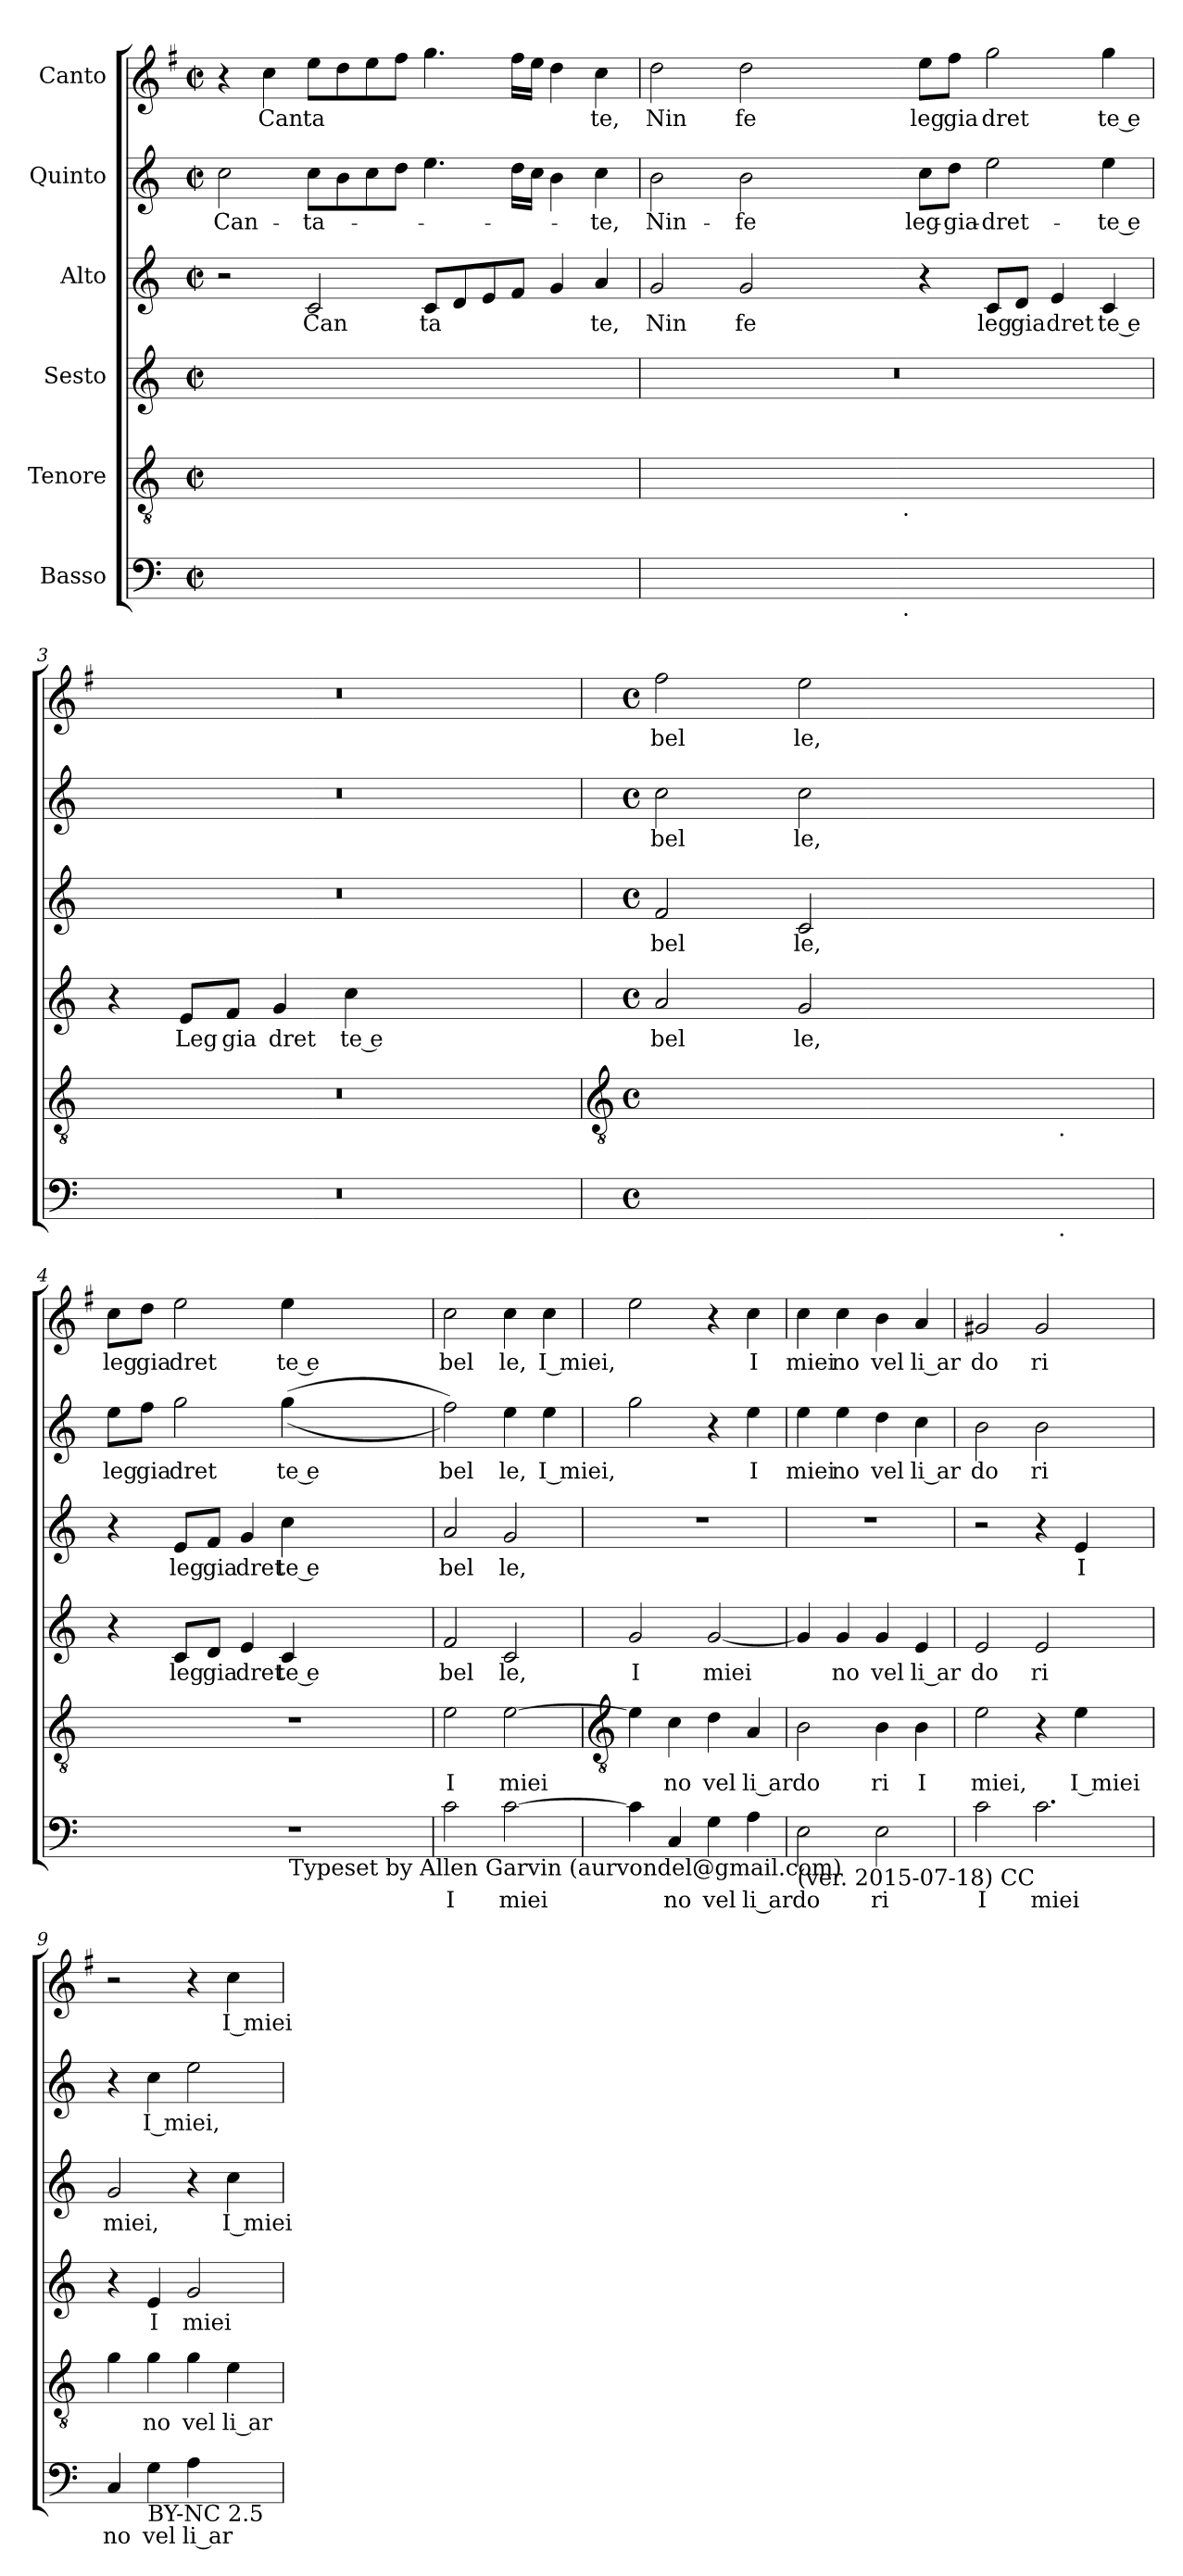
**kern	**text	**kern	**text	**kern	**text	**kern	**text	**kern	**text	**kern	**text
*part6	*part6	*part5	*part5	*part4	*part4	*part3	*part3	*part2	*part2	*part1	*part1
*staff6	*staff6	*staff5	*staff5	*staff4	*staff4	*staff3	*staff3	*staff2	*staff2	*staff1	*staff1
*I"Basso	*	*I"Tenore	*	*I"Sesto	*	*I"Alto	*	*I"Quinto	*	*I"Canto	*
*clefF4	*	*clefGv2	*	*clefG2	*	*clefG2	*	*clefG2	*	*clefG2	*
*	*	*	*	*	*	*	*	*	*	*ITrd-3c-5	*
*k[]	*	*k[]	*	*k[]	*	*k[]	*	*k[]	*	*k[]	*
*C:	*	*C:	*	*C:	*	*C:	*	*C:	*	*C:	*
*M4/2	*	*M4/2	*	*M4/2	*	*M4/2	*	*M4/2	*	*M4/2	*
*met(c|)	*	*met(c|)	*	*met(c|)	*	*met(c|)	*	*met(c|)	*	*met(c|)	*
=1	=1	=1	=1	=1	=1	=1	=1	=1	=1	=1	=1
!	!	!	!	!	!	!	!	!	!LO:LY:b	!	!
4ryy	.	4ryy	.	4ryy	.	2r	.	2cc\	Can-	4r	.
!	!	!	!	!	!	!	!	!	!	!	!LO:LY:b
4ryy	.	4ryy	.	4ryy	.	.	.	.	.	4ff\	Can
!	!	!	!	!	!	!	!LO:LY:b	!	!LO:LY:b	!	!LO:LY:b
4ryy	.	4ryy	.	4ryy	.	2c/	Can	8cc\L	-ta-	8aa\L	ta
.	.	.	.	.	.	.	.	8b\	.	8gg\	.
4ryy	.	4ryy	.	4ryy	.	.	.	8cc\	.	8aa\	.
.	.	.	.	.	.	.	.	8dd\J	.	8bb\J	.
!	!	!	!	!	!	!	!LO:LY:b	!	!	!	!
4ryy	.	4ryy	.	4ryy	.	8c/L	ta	4.ee\	.	4.ccc\	.
.	.	.	.	.	.	8d/	.	.	.	.	.
4ryy	.	4ryy	.	4ryy	.	8e/	.	.	.	.	.
.	.	.	.	.	.	8f/J	.	16dd\LL	.	16bb\LL	.
.	.	.	.	.	.	.	.	16cc\JJ	.	16aa\JJ	.
4ryy	.	4ryy	.	4ryy	.	4g/	.	4b\	.	4gg\	.
!	!	!	!	!	!	!	!LO:LY:b	!	!LO:LY:b	!	!LO:LY:b
4ryy	.	4ryy	.	4ryy	.	4a/	te,	4cc\	-te,	4ff\	te,
=2	=2	=2	=2	=2	=2	=2	=2	=2	=2	=2	=2
!	!	!	!	!	!	!	!LO:LY:b	!	!LO:LY:b	!	!LO:LY:b
4ryy	.	4ryy	.	0r	.	2g/	Nin	2b\	Nin-	2gg\	Nin
4ryy	.	4ryy	.	.	.	.	.	.	.	.	.
!	!	!	!	!	!	!	!LO:LY:b	!	!LO:LY:b	!	!LO:LY:b
4ryy	.	4ryy	.	.	.	2g/	fe	2b\	-fe	2gg\	fe
64ryy	.	64ryy	.	.	.	.	.	.	.	.	.
64ryy	.	64ryy	.	.	.	.	.	.	.	.	.
64ryy	.	64ryy	.	.	.	.	.	.	.	.	.
64ryy	.	64ryy	.	.	.	.	.	.	.	.	.
64ryy	.	64ryy	.	.	.	.	.	.	.	.	.
64ryy	.	64ryy	.	.	.	.	.	.	.	.	.
64ryy	.	64ryy	.	.	.	.	.	.	.	.	.
64ryy	.	64ryy	.	.	.	.	.	.	.	.	.
64ryy	.	64ryy	.	.	.	.	.	.	.	.	.
64ryy	.	64ryy	.	.	.	.	.	.	.	.	.
64ryy	.	64ryy	.	.	.	.	.	.	.	.	.
64ryy	.	64ryy	.	.	.	.	.	.	.	.	.
64ryy	.	64ryy	.	.	.	.	.	.	.	.	.
64ryy	.	64ryy	.	.	.	.	.	.	.	.	.
!	!	!LO:TX:b:t=.	!	!	!	!	!	!	!	!	!
!LO:TX:b:t=.	!	!	!	!	!	!	!	!	!	!	!
64ryy	.	64ryy	.	.	.	.	.	.	.	.	.
4ryy	.	4ryy	.	.	.	.	.	.	.	.	.
!	!	!	!	!	!	!	!	!	!LO:LY:b	!	!LO:LY:b
.	.	.	.	.	.	4r	.	8cc\L	leg-	8aa\L	leg
!	!	!	!	!	!	!	!	!	!LO:LY:b	!	!LO:LY:b
.	.	.	.	.	.	.	.	8dd\J	-gia-	8bb\J	gia
4ryy	.	4ryy	.	.	.	.	.	.	.	.	.
!	!	!	!	!	!	!	!LO:LY:b	!	!LO:LY:b	!	!LO:LY:b
.	.	.	.	.	.	8c/L	leg	2ee\	-dret-	2ccc\	dret
!	!	!	!	!	!	!	!LO:LY:b	!	!	!	!
.	.	.	.	.	.	8d/J	gia	.	.	.	.
4ryy	.	4ryy	.	.	.	.	.	.	.	.	.
!	!	!	!	!	!	!	!LO:LY:b	!	!	!	!
.	.	.	.	.	.	4e/	dret	.	.	.	.
4ryy	.	4ryy	.	.	.	.	.	.	.	.	.
!	!	!	!	!	!	!	!LO:LY:b	!	!LO:LY:b	!	!LO:LY:b
.	.	.	.	.	.	4c/	te e	4ee\	-te e	4ccc\	te e
64ryy	.	64ryy	.	.	.	.	.	.	.	.	.
=3	=3	=3	=3	=3	=3	=3	=3	=3	=3	=3	=3
0r	.	0r	.	4r	.	0r	.	0r	.	0r	.
!	!	!	!	!	!LO:LY:b	!	!	!	!	!	!
.	.	.	.	8e/L	Leg	.	.	.	.	.	.
!	!	!	!	!	!LO:LY:b	!	!	!	!	!	!
.	.	.	.	8f/J	gia	.	.	.	.	.	.
!	!	!	!	!	!LO:LY:b	!	!	!	!	!	!
.	.	.	.	4g/	dret	.	.	.	.	.	.
!	!	!	!	!	!LO:LY:b	!	!	!	!	!	!
.	.	.	.	4cc\	te e	.	.	.	.	.	.
.	.	.	.	1ryy	.	.	.	.	.	.	.
!!LO:LB:g=z
=4	=4	=4	=4	=4	=4	=4	=4	=4	=4	=4	=4
*	*	*clefGv2	*	*	*	*	*	*	*	*	*
*M4/4	*	*M4/4	*	*M4/4	*	*M4/4	*	*M4/4	*	*M4/4	*
*met(c)	*	*met(c)	*	*met(c)	*	*met(c)	*	*met(c)	*	*met(c)	*
!	!	!	!	!	!LO:LY:b	!	!LO:LY:b	!	!LO:LY:b	!	!LO:LY:b
4ryy	.	4ryy	.	2a/	bel	2f/	bel	2cc\	bel	2bb\	bel
4ryy	.	4ryy	.	.	.	.	.	.	.	.	.
!	!	!	!	!	!LO:LY:b	!	!LO:LY:b	!	!LO:LY:b	!	!LO:LY:b
4ryy	.	4ryy	.	2g/	le,	2c/	le,	2cc\	le,	2aa\	le,
64ryy	.	64ryy	.	.	.	.	.	.	.	.	.
64ryy	.	64ryy	.	.	.	.	.	.	.	.	.
64ryy	.	64ryy	.	.	.	.	.	.	.	.	.
64ryy	.	64ryy	.	.	.	.	.	.	.	.	.
64ryy	.	64ryy	.	.	.	.	.	.	.	.	.
64ryy	.	64ryy	.	.	.	.	.	.	.	.	.
64ryy	.	64ryy	.	.	.	.	.	.	.	.	.
64ryy	.	64ryy	.	.	.	.	.	.	.	.	.
64ryy	.	64ryy	.	.	.	.	.	.	.	.	.
64ryy	.	64ryy	.	.	.	.	.	.	.	.	.
64ryy	.	64ryy	.	.	.	.	.	.	.	.	.
64ryy	.	64ryy	.	.	.	.	.	.	.	.	.
64ryy	.	64ryy	.	.	.	.	.	.	.	.	.
64ryy	.	64ryy	.	.	.	.	.	.	.	.	.
!	!	!LO:TX:b:t=.	!	!	!	!	!	!	!	!	!
!LO:TX:b:t=.	!	!	!	!	!	!	!	!	!	!	!
64ryy	.	64ryy	.	.	.	.	.	.	.	.	.
4ryy	.	4ryy	.	.	.	.	.	.	.	.	.
.	.	.	.	8...ryy	.	8...ryy	.	8...ryy	.	8...ryy	.
=4A	=4A	=4A	=4A	=4A	=4A	=4A	=4A	=4A	=4A	=4A	=4A
!	!	!	!	!	!	!	!	!	!LO:LY:b	!	!LO:LY:b
4ryy	.	4ryy	.	4r	.	4r	.	8ee\L	leg	8ff\L	leg
!	!	!	!	!	!	!	!	!	!LO:LY:b	!	!LO:LY:b
.	.	.	.	.	.	.	.	8ff\J	gia	8gg\J	gia
!	!	!	!	!	!LO:LY:b	!	!LO:LY:b	!	!LO:LY:b	!	!LO:LY:b
4ryy	.	4ryy	.	8c/L	leg	8e/L	leg	2gg\	dret	2aa\	dret
!	!	!	!	!	!LO:LY:b	!	!LO:LY:b	!	!	!	!
.	.	.	.	8d/J	gia	8f/J	gia	.	.	.	.
!	!	!	!	!	!LO:LY:b	!	!LO:LY:b	!	!	!	!
4ryy	.	4ryy	.	4e/	dret	4g/	dret	.	.	.	.
!	!	!	!	!	!LO:LY:b	!	!LO:LY:b	!	!LO:LY:b	!	!LO:LY:b
64ryy	.	64ryy	.	4c/	te e	4cc\	te e	(>(>4gg\	te e	4aa\	te e
!LO:TX:b:t=Typeset by Allen Garvin (aurvondel@gmail.com)	!	!	!	!	!	!	!	!	!	!	!
1r	.	1r	.	.	.	.	.	.	.	.	.
.	.	.	.	2ryy	.	2ryy	.	2ryy	.	2ryy	.
.	.	.	.	4ryy	.	4ryy	.	4ryy	.	4ryy	.
.	.	.	.	64ryy	.	64ryy	.	64ryy	.	64ryy	.
=5A	=5A	=5A	=5A	=5A	=5A	=5A	=5A	=5A	=5A	=5A	=5A
!	!LO:LY:b	!	!LO:LY:b	!	!LO:LY:b	!	!LO:LY:b	!	!LO:LY:b	!	!LO:LY:b
2c\	I	2e\	I	2f/	bel	2a/	bel	2ff\))	bel	2ff\	bel
!	!LO:LY:b	!	!LO:LY:b	!	!LO:LY:b	!	!LO:LY:b	!	!LO:LY:b	!	!LO:LY:b
[2c\	miei	[2e\	miei	2c/	le,	2g/	le,	4ee\	le,	4ff\	le,
!	!	!	!	!	!	!	!	!	!LO:LY:b	!	!LO:LY:b
.	.	.	.	.	.	.	.	4ee\	I miei,	4ff\	I miei,
!!LO:LB:g=z
=6	=6	=6	=6	=6	=6	=6	=6	=6	=6	=6	=6
*	*	*clefGv2	*	*	*	*	*	*	*	*	*
!	!	!	!	!	!LO:LY:b	!	!	!	!	!	!
4c\]	.	4e\]	.	2g/	I	1r	.	2gg\	.	2aa\	.
!	!LO:LY:b	!	!LO:LY:b	!	!	!	!	!	!	!	!
4C/	no	4c\	no	.	.	.	.	.	.	.	.
!	!LO:LY:b	!	!LO:LY:b	!	!LO:LY:b	!	!	!	!	!	!
4G\	vel	4d\	vel	[2g/	miei	.	.	4r	.	4r	.
!	!LO:LY:b	!	!LO:LY:b	!	!	!	!	!	!LO:LY:b	!	!LO:LY:b
4A\	li ar	4A/	li ar	.	.	.	.	4ee\	I	4ff\	I
!!LO:LB:g=z
=7	=7	=7	=7	=7	=7	=7	=7	=7	=7	=7	=7
!LO:TX:b:t=(ver. 2015-07-18) CC	!	!	!	!	!	!	!	!	!	!	!
!	!LO:LY:b	!	!LO:LY:b	!	!	!	!	!	!LO:LY:b	!	!LO:LY:b
2E\	do	2B\	do	4g/]	.	1r	.	4ee\	miei	4ff\	miei
!	!	!	!	!	!LO:LY:b	!	!	!	!LO:LY:b	!	!LO:LY:b
.	.	.	.	4g/	no	.	.	4ee\	no	4ff\	no
!	!LO:LY:b	!	!LO:LY:b	!	!LO:LY:b	!	!	!	!LO:LY:b	!	!LO:LY:b
2E\	ri	4B\	ri	4g/	vel	.	.	4dd\	vel	4ee\	vel
!	!	!	!LO:LY:b	!	!LO:LY:b	!	!	!	!LO:LY:b	!	!LO:LY:b
.	.	4B\	I	4e/	li ar	.	.	4cc\	li ar	4dd/	li ar
=8	=8	=8	=8	=8	=8	=8	=8	=8	=8	=8	=8
!	!LO:LY:b	!	!LO:LY:b	!	!LO:LY:b	!	!	!	!LO:LY:b	!	!LO:LY:b
2c\	I	2e\	miei,	2e/	do	2r	.	2b\	do	2cc#X/	do
!	!LO:LY:b	!	!	!	!LO:LY:b	!	!	!	!LO:LY:b	!	!LO:LY:b
2.c\	miei	4r	.	2e/	ri	4r	.	2b\	ri	2cc#/	ri
!	!	!	!LO:LY:b	!	!	!	!LO:LY:b	!	!	!	!
.	.	4e\	I miei	.	.	4e/	I	.	.	.	.
.	.	4ryy	.	4ryy	.	4ryy	.	4ryy	.	4ryy	.
=9	=9	=9	=9	=9	=9	=9	=9	=9	=9	=9	=9
!	!LO:LY:b	!	!	!	!	!	!LO:LY:b	!	!	!	!
4C/	no	4g\	.	4r	.	2g/	miei,	4r	.	2r	.
!LO:TX:b:t=BY-NC 2.5	!	!	!	!	!	!	!	!	!	!	!
!	!LO:LY:b	!	!LO:LY:b	!	!LO:LY:b	!	!	!	!LO:LY:b	!	!
4G\	vel	4g\	no	4e/	I	.	.	4cc\	I miei,	.	.
!	!LO:LY:b	!	!LO:LY:b	!	!LO:LY:b	!	!	!	!	!	!
4A\	li ar	4g\	vel	2g/	miei	4r	.	2ee\	.	4r	.
!	!	!	!LO:LY:b	!	!	!	!LO:LY:b	!	!	!	!LO:LY:b
4ryy	.	4e\	li ar	.	.	4cc\	I miei	.	.	4ff\	I miei
=	=	=	=	=	=	=	=	=	=	=	=
*-	*-	*-	*-	*-	*-	*-	*-	*-	*-	*-	*-
